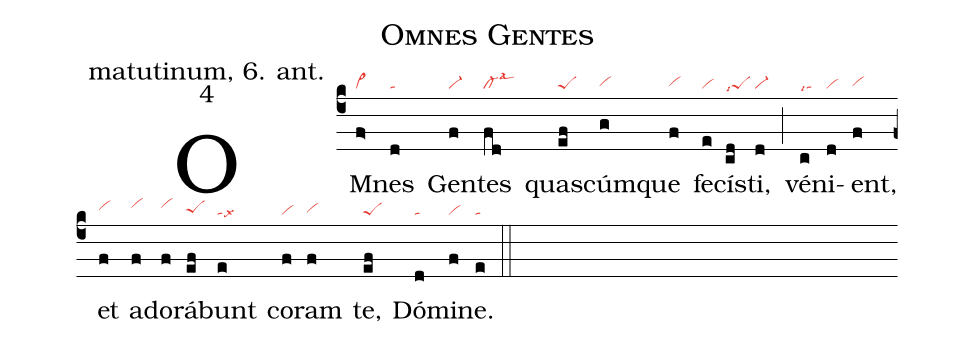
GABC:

name: Omnes Gentes;
office-part: matutinum, 6. ant.;
mode: 4;
nabc-lines: 1;
%%
(c4)
OM(f>|vi>)nes(d|ta) Gen(f|vi-)tes(fd|cl-lsal3) quas(ef|peS)cúm(g|vihg)que(f|vihg) fe(e|vi)cís(cd|peSlsi7)ti,(d|vi-) (;)
vé(c|talsi7)ni(d|vi)ent,(f|vihg) et(f|vihh) ad(f|vihi)o(f|vihi)rá(ef|peShg)bunt(e|talsx6) co(f|vi)ram(f|vihg) te,(ef|peS) Dó(d|ta)mi(f|vi)ne.(e|ta) (::)
